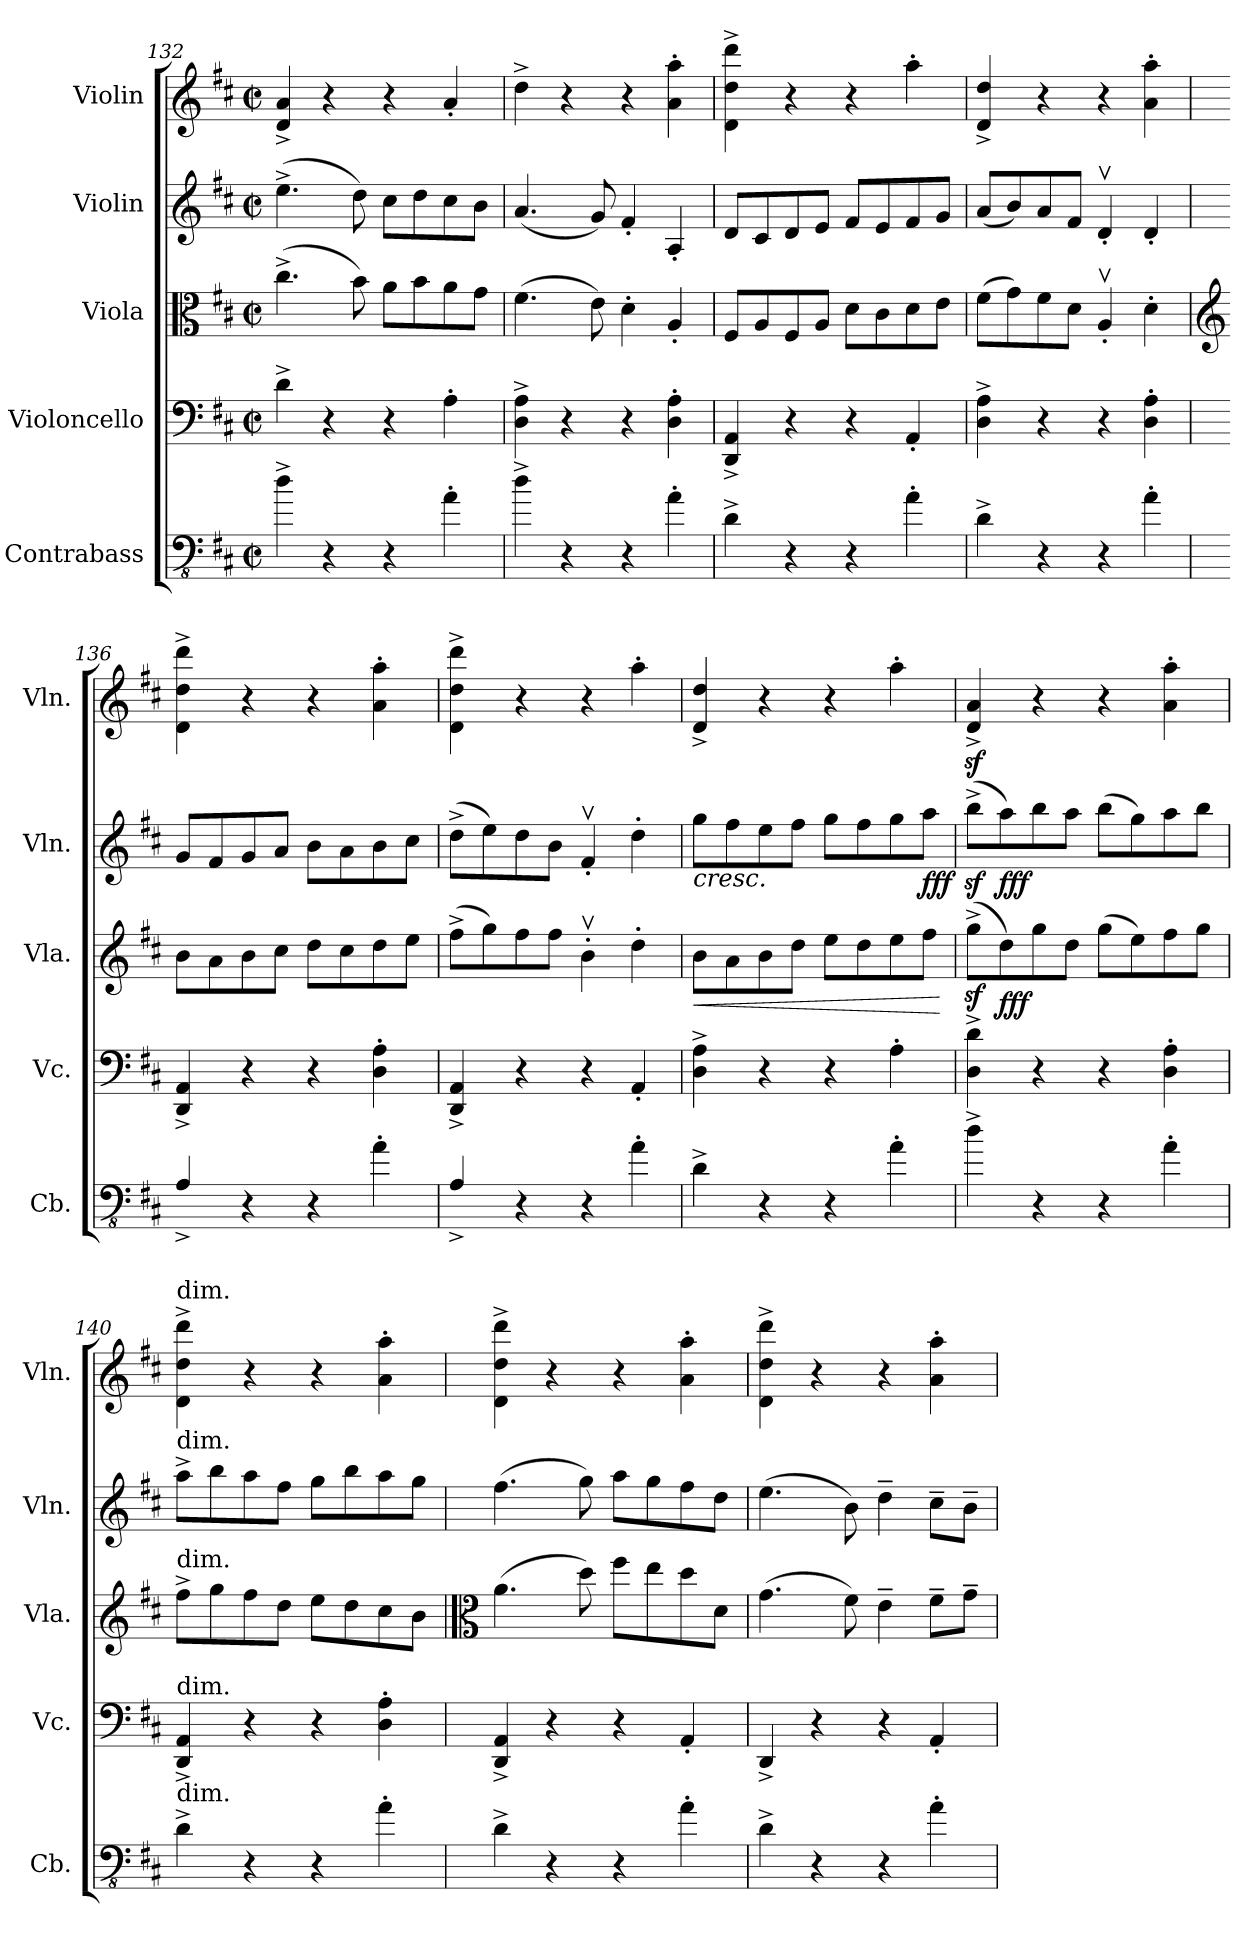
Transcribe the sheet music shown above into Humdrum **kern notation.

**kern	**kern	**kern	**dynam	**kern	**dynam	**kern
*part5	*part4	*part3	*part3	*part2	*part2	*part1
*staff5	*staff4	*staff3	*staff3	*staff2	*staff2	*staff1
*I"Contrabass	*I"Violoncello	*I"Viola	*	*I"Violin	*	*I"Violin
*I'Cb.	*I'Vc.	*I'Vla.	*	*I'Vln.	*	*I'Vln.
*clefFv4	*clefF4	*clefC3	*	*clefG2	*	*clefG2
*ITrd7c12	*	*	*	*	*	*
*k[f#c#]	*k[f#c#]	*k[f#c#]	*	*k[f#c#]	*	*k[f#c#]
*M2/2	*M2/2	*M2/2	*	*M2/2	*	*M2/2
*met(c|)	*met(c|)	*met(c|)	*	*met(c|)	*	*met(c|)
=132	=132	=132	=132	=132	=132	=132
4D^\	4d^\	(4.cc#^\	.	(4.ee^\	.	4d/^ 4a/^
4r	4r	.	.	.	.	4r
.	.	8b\)	.	8dd\)	.	.
4r	4r	8a\L	.	8cc#\L	.	4r
.	.	8b\	.	8dd\	.	.
4AA'\	4A'\	8a\	.	8cc#\	.	4a'/
.	.	8g\J	.	8b\J	.	.
=133	=133	=133	=133	=133	=133	=133
4D^\	4D\^ 4A\^	(4.f#\	.	(4.a/	.	4dd^\
4r	4r	.	.	.	.	4r
.	.	8e\)	.	8g/)	.	.
4r	4r	4d'\	.	4f#'/	.	4r
4AA'\	4D\' 4A\'	4A'/	.	4A'/	.	4a\' 4aa\'
=134	=134	=134	=134	=134	=134	=134
4DD^\	4DD/^ 4AA/^	8F#/L	.	8d/L	.	4d\^ 4dd\^ 4ddd\^
.	.	8A/	.	8c#/	.	.
4r	4r	8F#/	.	8d/	.	4r
.	.	8A/J	.	8e/J	.	.
4r	4r	8d\L	.	8f#/L	.	4r
.	.	8c#\	.	8e/	.	.
4AA'\	4AA'/	8d\	.	8f#/	.	4aa'\
.	.	8e\J	.	8g/J	.	.
!!LO:LB:g=z
=135	=135	=135	=135	=135	=135	=135
4DD^\	4D\^ 4A\^	(8f#\L	.	(8a/L	.	4d/^ 4dd/^
.	.	8g\)	.	8b/)	.	.
4r	4r	8f#\	.	8a/	.	4r
.	.	8d\J	.	8f#/J	.	.
4r	4r	4Av'/	.	4dv'/	.	4r
4AA'\	4D\' 4A\'	4d'\	.	4d'/	.	4a\' 4aa\'
=136	=136	=136	=136	=136	=136	=136
*	*	*clefG2	*	*	*	*
4AAA^/	4DD/^ 4AA/^	8b\L	.	8g/L	.	4d\^ 4dd\^ 4ddd\^
.	.	8a\	.	8f#/	.	.
4r	4r	8b\	.	8g/	.	4r
.	.	8cc#\J	.	8a/J	.	.
4r	4r	8dd\L	.	8b\L	.	4r
.	.	8cc#\	.	8a\	.	.
4AA'\	4D\' 4A\'	8dd\	.	8b\	.	4a\' 4aa\'
.	.	8ee\J	.	8cc#\J	.	.
=137	=137	=137	=137	=137	=137	=137
4AAA^/	4DD/^ 4AA/^	(8ff#^\L	.	(8dd^\L	.	4d\^ 4dd\^ 4ddd\^
.	.	8gg\)	.	8ee\)	.	.
4r	4r	8ff#\	.	8dd\	.	4r
.	.	8ff#\J	.	8b\J	.	.
4r	4r	4bv'\	.	4f#v'/	.	4r
4AA'\	4AA'/	4dd'\	.	4dd'\	.	4aa'\
=138	=138	=138	=138	=138	=138	=138
!	!	!	!LO:HP:b	!	!LO:HP:b	!
4DD^\	4D\^ 4A\^	8b\L	<	8gg\L	<	4d/^ 4dd/^
.	.	8a\	.	8ff#\	.	.
4r	4r	8b\	.	8ee\	.	4r
.	.	8dd\J	.	8ff#\J	.	.
4r	4r	8ee\L	.	8gg\L	.	4r
.	.	8dd\	.	8ff#\	.	.
4AA'\	4A'\	8ee\	.	8gg\	.	4aa'\
!	!	!	!	!	!LO:DY:b	!
.	.	8ff#\J	.	8aa\J	fff	.
.	.	.	[	.	[	.
=139	=139	=139	=139	=139	=139	=139
4D^\	4D\^ 4d\^	(8ggz<^\L	.	(8bbz<^\L	.	4d/z<^ 4a/z<^
!	!	!	!LO:DY:b	!	!LO:DY:b	!
.	.	8dd\)	fff	8aa\)	fff	.
4r	4r	8gg\	.	8bb\	.	4r
.	.	8dd\J	.	8aa\J	.	.
4r	4r	(8gg\L	.	(8bb\L	.	4r
.	.	8ee\)	.	8gg\)	.	.
4AA'\	4D\' 4A\'	8ff#\	.	8aa\	.	4a\' 4aa\'
.	.	8gg\J	.	8bb\J	.	.
!!LO:PB:g=z
=140	=140	=140	=140	=140	=140	=140
!	!	!	!	!	!	!LO:TX:a:t=dim.
!	!	!	!	!LO:TX:a:t=dim.	!	!
!	!	!LO:TX:a:t=dim.	!	!	!	!
!	!LO:TX:a:t=dim.	!	!	!	!	!
!LO:TX:a:t=dim.	!	!	!	!	!	!
4DD^\	4DD/^ 4AA/^	8ff#^\L	.	8aa^\L	.	4d\^ 4dd\^ 4ddd\^
.	.	8gg\	.	8bb\	.	.
4r	4r	8ff#\	.	8aa\	.	4r
.	.	8dd\J	.	8ff#\J	.	.
4r	4r	8ee\L	.	8gg\L	.	4r
.	.	8dd\	.	8bb\	.	.
4AA'\	4D\' 4A\'	8cc#\	.	8aa\	.	4a\' 4aa\'
.	.	8b\J	.	8gg\J	.	.
=141	=141	=141	=141	=141	=141	=141
*	*	*clefC3	*	*	*	*
4DD^\	4DD/^ 4AA/^	(4.a\	.	(4.ff#\	.	4d\^ 4dd\^ 4ddd\^
4r	4r	.	.	.	.	4r
.	.	8dd\)	.	8gg\)	.	.
4r	4r	8ff#\L	.	8aa\L	.	4r
.	.	8ee\	.	8gg\	.	.
4AA'\	4AA'/	8dd\	.	8ff#\	.	4a\' 4aa\'
.	.	8d\J	.	8dd\J	.	.
=142	=142	=142	=142	=142	=142	=142
4DD^\	4DD^/	(4.g\	.	(4.ee\	.	4d\^ 4dd\^ 4ddd\^
4r	4r	.	.	.	.	4r
.	.	8f#\)	.	8b\)	.	.
4r	4r	4e~\	.	4dd~\	.	4r
4AA'\	4AA'/	8f#~\L	.	8cc#~\L	.	4a\' 4aa\'
.	.	8g~\J	.	8b~\J	.	.
=	=	=	=	=	=	=
*-	*-	*-	*-	*-	*-	*-
